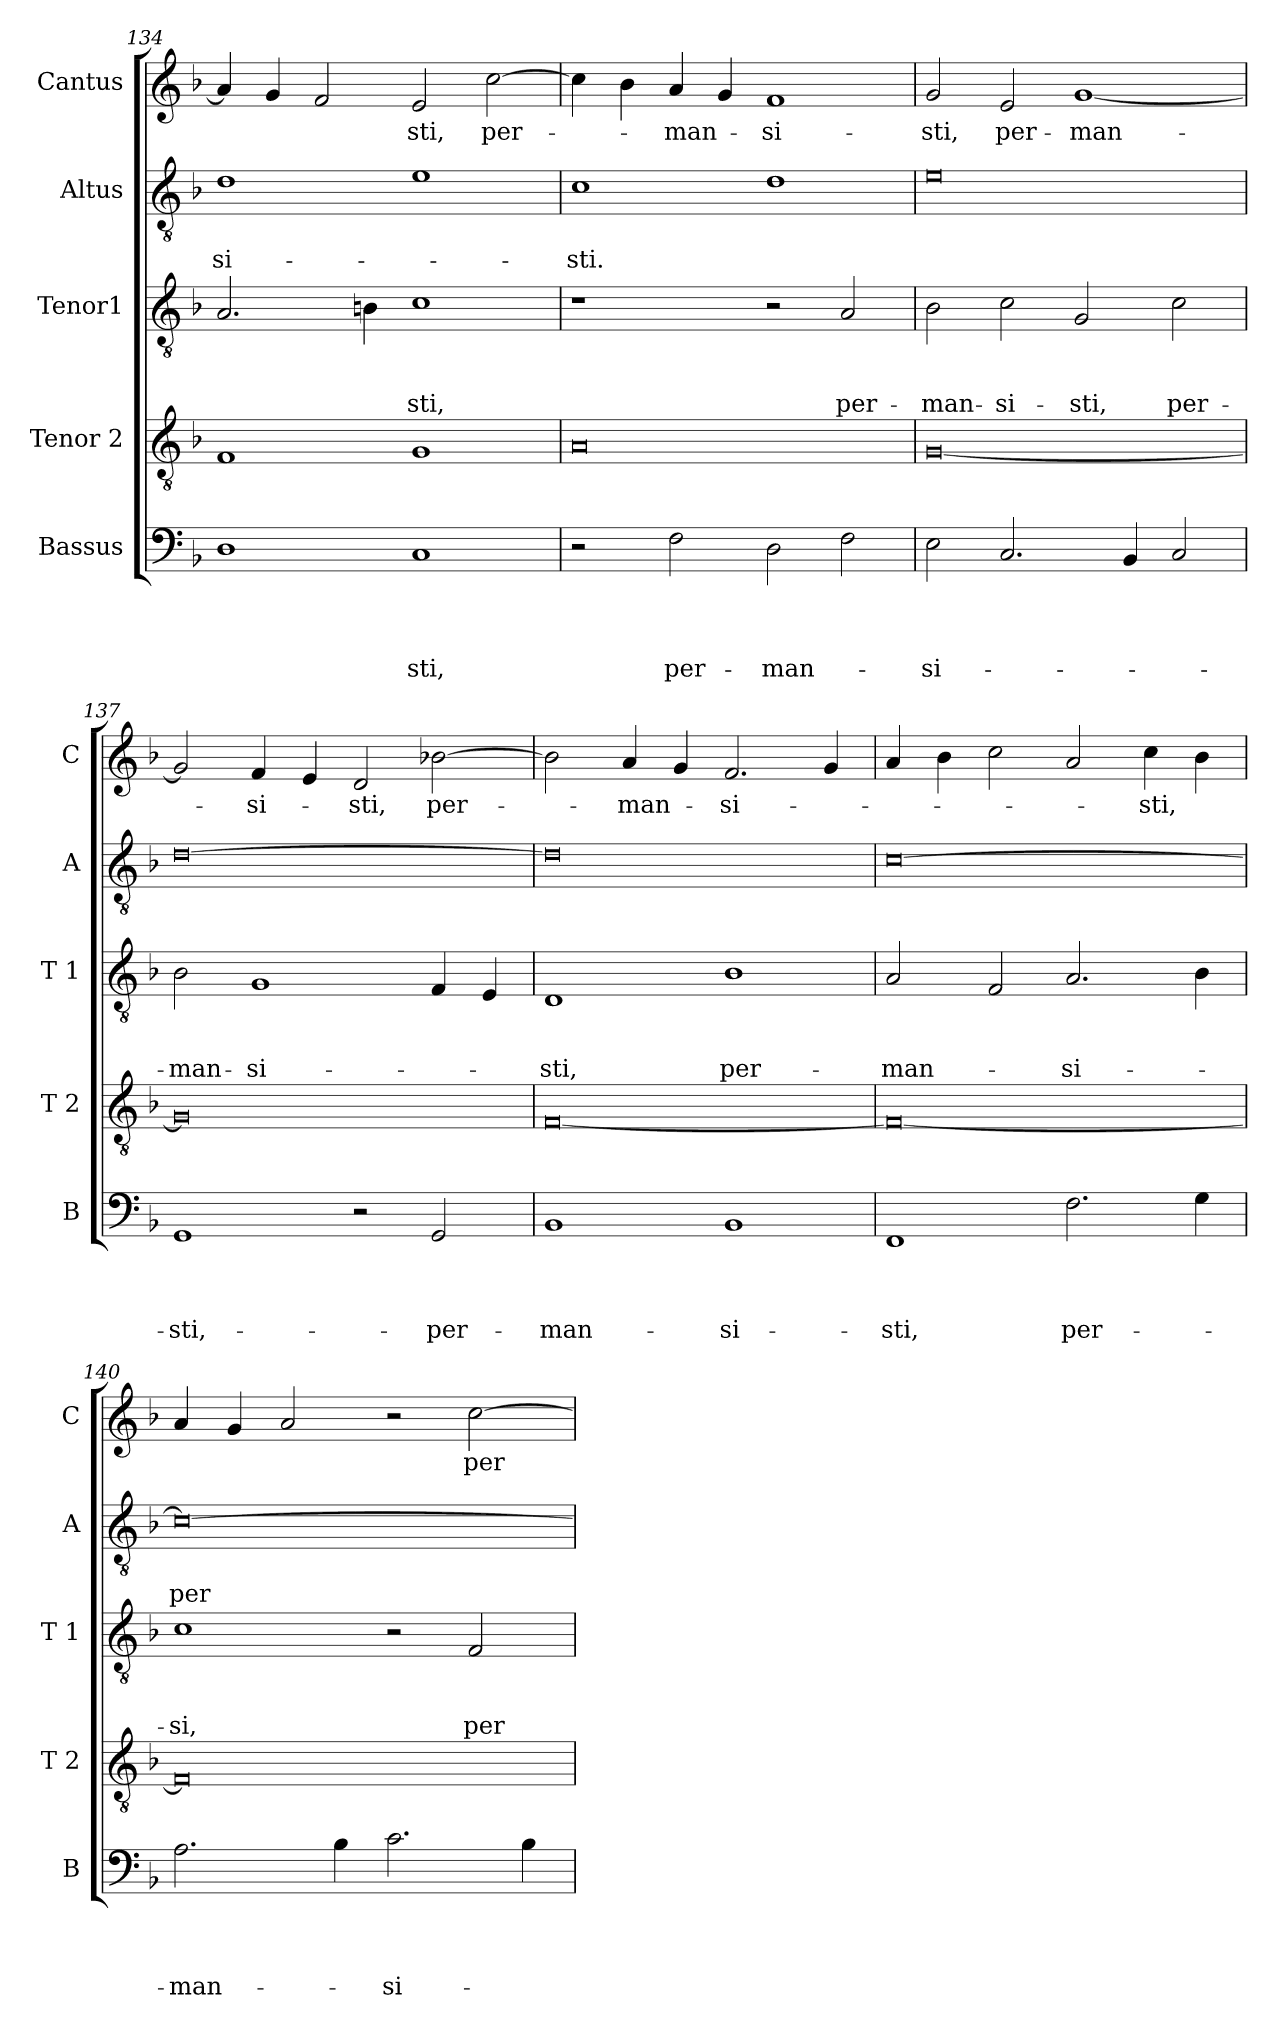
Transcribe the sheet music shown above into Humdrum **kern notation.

**kern	**text	**text	**text	**text	**kern	**kern	**text	**text	**text	**kern	**text	**text	**kern	**text
*part5	*part5	*part5	*part5	*part5	*part4	*part3	*part3	*part3	*part3	*part2	*part2	*part2	*part1	*part1
*staff5	*staff5	*staff5	*staff5	*staff5	*staff4	*staff3	*staff3	*staff3	*staff3	*staff2	*staff2	*staff2	*staff1	*staff1
*I"Bassus	*	*	*	*	*I"Tenor 2	*I"Tenor1	*	*	*	*I"Altus	*	*	*I"Cantus	*
*I'B	*	*	*	*	*I'T 2	*I'T 1	*	*	*	*I'A	*	*	*I'C	*
!!LO:LB:g=z
*clefF4	*	*	*	*	*clefGv2	*clefGv2	*	*	*	*clefGv2	*	*	*clefG2	*
*k[b-]	*	*	*	*	*k[b-]	*k[b-]	*	*	*	*k[b-]	*	*	*k[b-]	*
*F:	*	*	*	*	*F:	*F:	*	*	*	*F:	*	*	*F:	*
=134	=134	=134	=134	=134	=134	=134	=134	=134	=134	=134	=134	=134	=134	=134
!	!	!	!	!	!	!	!	!	!	!	!	!LO:LY:b	!	!LO:LY:b
1D	.	.	.	.	1F	2.A/	.	.	.	1d	.	-si-	4a/]	-
.	.	.	.	.	.	.	.	.	.	.	.	.	4g/	.
.	.	.	.	.	.	.	.	.	.	.	.	.	2f/	.
.	.	.	.	.	.	4B\	.	.	.	.	.	.	.	.
!	!	!	!	!LO:LY:b	!	!	!	!	!LO:LY:b	!	!	!	!	!LO:LY:b
1C	.	.	.	-sti,	1G	1c	.	.	-sti,	1e	.	.	2e/	sti,
!	!	!	!	!	!	!	!	!	!	!	!	!	!	!LO:LY:b
.	.	.	.	.	.	.	.	.	.	.	.	.	[2cc\	per-
=135	=135	=135	=135	=135	=135	=135	=135	=135	=135	=135	=135	=135	=135	=135
!	!	!	!	!	!	!	!	!	!	!	!	!LO:LY:b	!	!
2r	.	.	.	.	0A	1r	.	.	.	1c	.	-sti.	4cc\]	.
.	.	.	.	.	.	.	.	.	.	.	.	.	4b-\	.
!	!	!	!	!LO:LY:b	!	!	!	!	!	!	!	!	!	!LO:LY:b
2F\	.	.	.	per-	.	.	.	.	.	.	.	.	4a/	-man-
.	.	.	.	.	.	.	.	.	.	.	.	.	4g/	.
!	!	!	!	!LO:LY:b	!	!	!	!	!	!	!	!	!	!LO:LY:b
2D\	.	.	.	-man-	.	2r	.	.	.	1d	.	.	1f	-si-
!	!	!	!	!	!	!	!	!	!LO:LY:b	!	!	!	!	!
2F\	.	.	.	.	.	2A/	.	.	per-	.	.	.	.	.
=136	=136	=136	=136	=136	=136	=136	=136	=136	=136	=136	=136	=136	=136	=136
!	!	!	!	!LO:LY:b	!	!	!	!	!LO:LY:b	!	!	!	!	!LO:LY:b
2E\	.	.	.	-si-	[0G	2B-\	.	.	-man-	0e	.	.	2g/	-sti,
!	!	!	!	!	!	!	!	!	!LO:LY:b	!	!	!	!	!LO:LY:b
2.C/	.	.	.	.	.	2c\	.	.	-si-	.	.	.	2e/	per-
!	!	!	!	!	!	!	!	!	!LO:LY:b	!	!	!	!	!LO:LY:b
.	.	.	.	.	.	2G/	.	.	-sti,	.	.	.	[1g	-man-
4BB-/	.	.	.	.	.	.	.	.	.	.	.	.	.	.
!	!	!	!	!	!	!	!	!	!LO:LY:b	!	!	!	!	!
2C/	.	.	.	.	.	2c\	.	.	per-	.	.	.	.	.
=137	=137	=137	=137	=137	=137	=137	=137	=137	=137	=137	=137	=137	=137	=137
!	!	!	!	!LO:LY:b	!	!	!	!	!LO:LY:b	!	!	!	!	!
1GG	.	.	.	-sti,-	0G]	2B-\	.	.	-man-	[0d	.	.	2g/]	.
!	!	!	!	!	!	!	!	!	!LO:LY:b	!	!	!	!	!LO:LY:b
.	.	.	.	.	.	1G	.	.	-si-	.	.	.	4f/	-si-
.	.	.	.	.	.	.	.	.	.	.	.	.	4e/	.
!	!	!	!	!	!	!	!	!	!	!	!	!	!	!LO:LY:b
2r	.	.	.	.	.	.	.	.	.	.	.	.	2d/	-sti,
!	!	!	!	!LO:LY:b	!	!	!	!	!	!	!	!	!	!LO:LY:b
2GG/	.	.	.	-per-	.	4F/	.	.	.	.	.	.	[2b-X\	per-
.	.	.	.	.	.	4E/	.	.	.	.	.	.	.	.
=138	=138	=138	=138	=138	=138	=138	=138	=138	=138	=138	=138	=138	=138	=138
!	!	!	!	!LO:LY:b	!	!	!	!	!LO:LY:b	!	!	!	!	!
1BB-	.	.	.	-man-	[0F	1D	.	.	-sti,	0d]	.	.	2b-\]	.
!	!	!	!	!	!	!	!	!	!	!	!	!	!	!LO:LY:b
.	.	.	.	.	.	.	.	.	.	.	.	.	4a/	-man-
.	.	.	.	.	.	.	.	.	.	.	.	.	4g/	.
!	!	!	!	!LO:LY:b	!	!	!	!	!LO:LY:b	!	!	!	!	!LO:LY:b
1BB-	.	.	.	-si-	.	1B-	.	.	per-	.	.	.	2.f/	-si-
.	.	.	.	.	.	.	.	.	.	.	.	.	4g/	.
=139	=139	=139	=139	=139	=139	=139	=139	=139	=139	=139	=139	=139	=139	=139
!	!	!	!	!LO:LY:b	!	!	!	!	!LO:LY:b	!	!	!	!	!
1FF	.	.	.	-sti,	0F_	2A/	.	.	-man-	[0c	.	.	4a/	.
.	.	.	.	.	.	.	.	.	.	.	.	.	4b-\	.
.	.	.	.	.	.	2F/	.	.	.	.	.	.	2cc\	.
!	!	!	!	!LO:LY:b	!	!	!	!	!LO:LY:b	!	!	!	!	!
2.F\	.	.	.	per-	.	2.A/	.	.	-si-	.	.	.	2a/	.
!	!	!	!	!	!	!	!	!	!	!	!	!	!	!LO:LY:b
.	.	.	.	.	.	.	.	.	.	.	.	.	4cc\	-sti,
4G\	.	.	.	.	.	4B-\	.	.	.	.	.	.	4b-\	.
!!LO:LB:g=z
=140	=140	=140	=140	=140	=140	=140	=140	=140	=140	=140	=140	=140	=140	=140
!	!	!	!	!LO:LY:b	!	!	!	!	!LO:LY:b	!	!	!LO:LY:b	!	!
2.A\	.	.	.	-man-	0F]	1c	.	.	-si,	0c_	.	per-	4a/	.
.	.	.	.	.	.	.	.	.	.	.	.	.	4g/	.
.	.	.	.	.	.	.	.	.	.	.	.	.	2a/	.
4B-\	.	.	.	.	.	.	.	.	.	.	.	.	.	.
!	!	!	!	!LO:LY:b	!	!	!	!	!	!	!	!	!	!
2.c\	.	.	.	-si-	.	2r	.	.	.	.	.	.	2r	.
!	!	!	!	!	!	!	!	!	!LO:LY:b	!	!	!	!	!LO:LY:b
.	.	.	.	.	.	2F/	.	.	per-	.	.	.	[2cc\	per-
4B-\	.	.	.	.	.	.	.	.	.	.	.	.	.	.
=	=	=	=	=	=	=	=	=	=	=	=	=	=	=
*-	*-	*-	*-	*-	*-	*-	*-	*-	*-	*-	*-	*-	*-	*-
